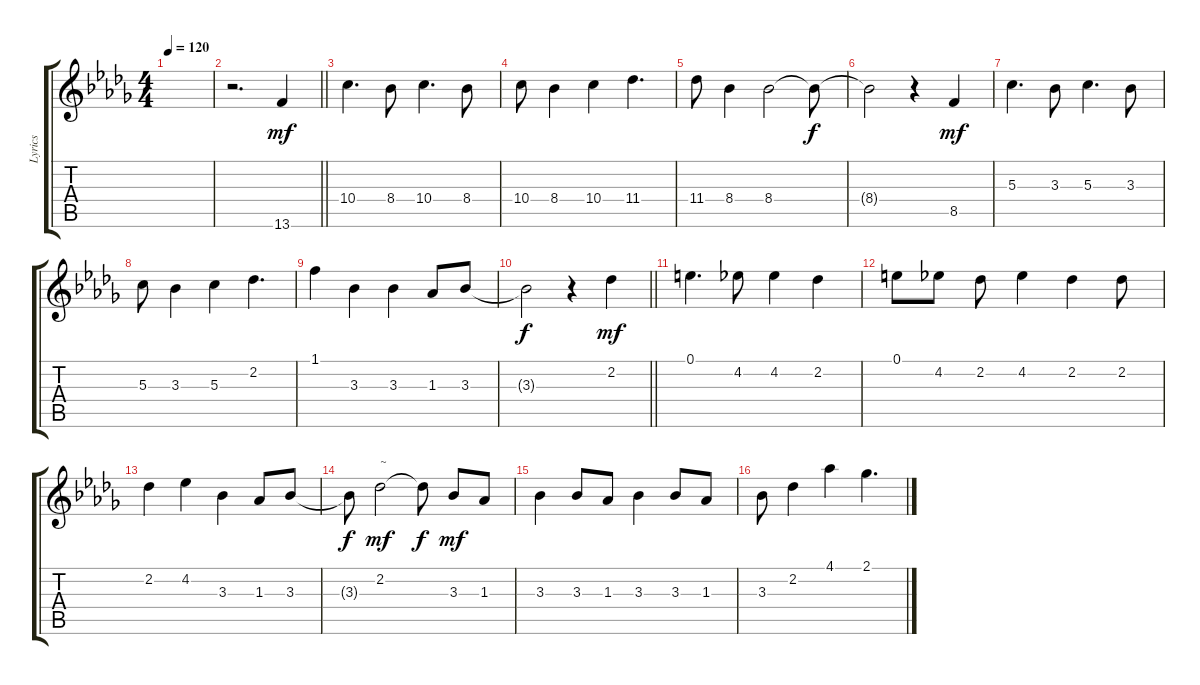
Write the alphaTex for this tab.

\track ("Lyrics" "Lyrics") {instrument overdrivenguitar}
\staff {score tabs}
\tuning (E4 B3 G3 D3 A2 E2) {hide}
\ts (4 4)
\tempo 120
\clef g2
\ks db
|
\barLineRight lightlight
r.2{d} 13.6.4{txt "" dy mf} |
10.4.4{d txt ""} 8.4.8{txt ""} 10.4.4{d txt ""} 8.4.8{txt ""} |
10.4.8{txt ""} 8.4.4{txt ""} 10.4.4{txt ""} 11.4.4{d txt ""} |
11.4.8{txt ""} 8.4.4{txt ""} 8.4.2{txt ""} 8.4{t}.8{dy f} |
8.4{t}.2 r.4 8.5.4{txt "" dy mf} |
5.3.4{d txt ""} 3.3.8{txt ""} 5.3.4{d txt ""} 3.3.8{txt ""} |
5.3.8{txt ""} 3.3.4{txt ""} 5.3.4{txt ""} 2.2.4{d txt ""} |
1.1.4{txt ""} 3.3.4{txt ""} 3.3.4{txt ""} 1.3.8{txt ""} 3.3.8{txt ""} |
\barLineRight lightlight
3.3{t}.2{dy f} r.4 2.2.4{txt "" dy mf} |
0.1.4{d txt ""} 4.2.8{txt ""} 4.2.4{txt ""} 2.2.4{txt ""} |
0.1.8{txt ""} 4.2.8{txt ""} 2.2.8{txt ""} 4.2.4{txt ""} 2.2.4{txt ""} 2.2.8{txt ""} |
2.2.4{txt ""} 4.2.4{txt ""} 3.3.4{txt ""} 1.3.8{txt ""} 3.3.8{txt ""} |
3.3{t}.8{dy f} 2.2.2{txt "~" dy mf} 2.2{t}.8{dy f} 3.3.8{txt "" dy mf} 1.3.8{txt ""} |
3.3.4{txt ""} 3.3.8{txt ""} 1.3.8{txt ""} 3.3.4{txt ""} 3.3.8{txt ""} 1.3.8{txt ""} |
3.3.8{txt ""} 2.2.4{txt ""} 4.1.4{txt ""} 2.1.4{d txt ""}
